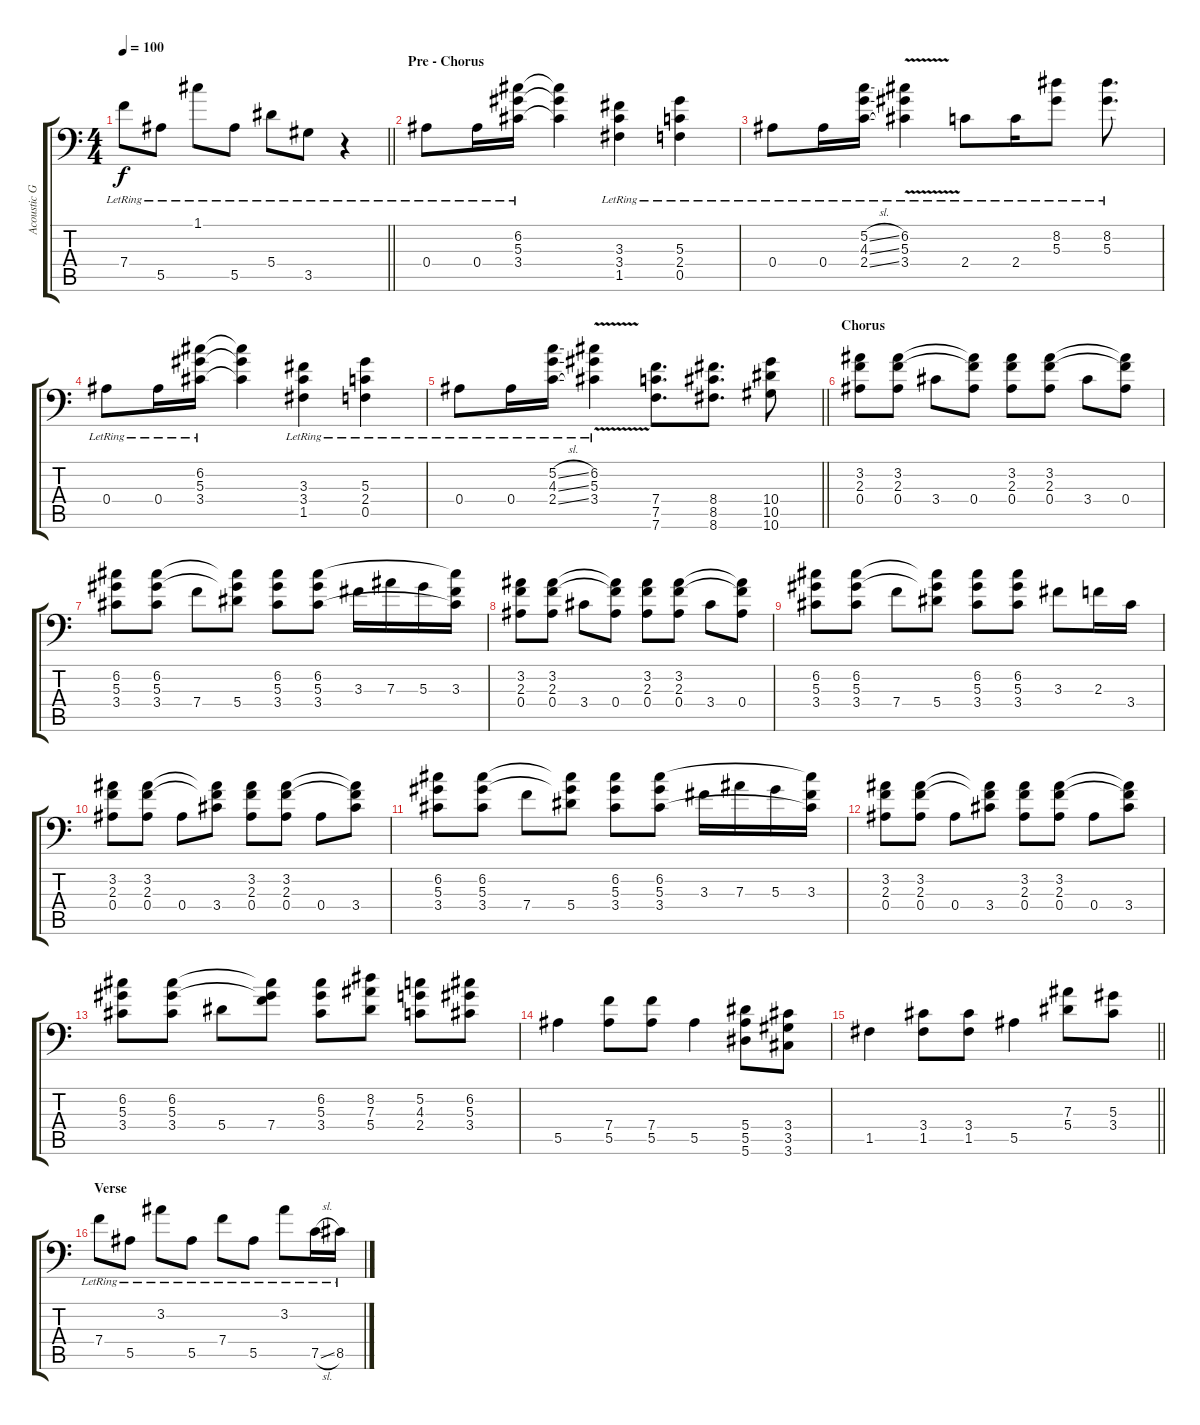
\track ("Acoustic Guitar" "Acoustic G") {instrument acousticguitarsteel}
\staff {score tabs}
\tuning (C4 G3 Eb3 Bb2 F2 Bb1) {hide}
\ts (4 4)
\tempo 100
\clef f4
\barLineRight lightlight
\ks c
7.4{lr}.8{dy f} 5.5{lr}.8 1.1{lr}.8 5.5{lr}.8 5.4{lr}.8 3.5{lr}.8 r.4 |
\section ("" "Pre - Chorus")
0.4{lr}.8 0.4{lr}.16 (6.2{lr} 5.3 3.4).16 (6.2{t} 5.3{t} 3.4{t}).4 (3.3{lr} 3.4 1.5).4 (5.3{lr} 2.4 0.5).4 |
0.4{lr}.8 0.4{lr}.16 (5.2{sl lr} 4.3{sl} 2.4{sl lr}).16 (6.2{v lr} 5.3 3.4{lr}).4 2.4{lr}.8 2.4{lr}.16 (8.2{lr} 5.3{lr}).8 (8.2{lr} 5.3{lr}).8{d} |
0.4{lr}.8 0.4{lr}.16 (6.2{lr} 5.3 3.4).16 (6.2{t} 5.3{t} 3.4{t}).4 (3.3{lr} 3.4 1.5).4 (5.3{lr} 2.4 0.5).4 |
\barLineRight lightlight
0.4{lr}.8 0.4{lr}.16 (5.2{sl lr} 4.3{sl} 2.4{sl lr}).16 (6.2{v lr} 5.3 3.4{lr}).4 (7.4 7.5 7.6).8{d} (8.4 8.5 8.6).8{d} (10.4 10.5 10.6).8 |
\section ("" "Chorus")
(3.2 2.3 0.4).8 (3.2 2.3 0.4).8 3.4.8 (3.2{t} 2.3{t} 0.4).8 (3.2 2.3 0.4).8 (3.2 2.3 0.4).8 3.4.8 (3.2{t} 2.3{t} 0.4).8 |
(6.2 5.3 3.4).8 (6.2 5.3 3.4).8 7.4.8 (6.2{t} 5.3{t} 5.4).8 (6.2 5.3 3.4).8 (6.2 5.3 3.4).8 3.3.16 7.3.16 5.3.16 (6.2{t} 3.3 3.4{t}).16 |
(3.2 2.3 0.4).8 (3.2 2.3 0.4).8 3.4.8 (3.2{t} 2.3{t} 0.4).8 (3.2 2.3 0.4).8 (3.2 2.3 0.4).8 3.4.8 (3.2{t} 2.3{t} 0.4).8 |
(6.2 5.3 3.4).8 (6.2 5.3 3.4).8 7.4.8 (6.2{t} 5.3{t} 5.4).8 (6.2 5.3 3.4).8 (6.2 5.3 3.4).8 3.3.8 2.3.16 3.4.16 |
(3.2 2.3 0.4).8 (3.2 2.3 0.4).8 0.4.8 (3.2{t} 2.3{t} 3.4).8 (3.2 2.3 0.4).8 (3.2 2.3 0.4).8 0.4.8 (3.2{t} 2.3{t} 3.4).8 |
(6.2 5.3 3.4).8 (6.2 5.3 3.4).8 7.4.8 (6.2{t} 5.3{t} 5.4).8 (6.2 5.3 3.4).8 (6.2 5.3 3.4).8 3.3.16 7.3.16 5.3.16 (6.2{t} 3.3 3.4{t}).16 |
(3.2 2.3 0.4).8 (3.2 2.3 0.4).8 0.4.8 (3.2{t} 2.3{t} 3.4).8 (3.2 2.3 0.4).8 (3.2 2.3 0.4).8 0.4.8 (3.2{t} 2.3{t} 3.4).8 |
(6.2 5.3 3.4).8 (6.2 5.3 3.4).8 5.4.8 (6.2{t} 5.3{t} 7.4).8 (6.2 5.3 3.4).8 (8.2 7.3 5.4).8 (5.2 4.3 2.4).8 (6.2 5.3 3.4).8 |
5.5.4 (7.4 5.5).8 (7.4 5.5).8 5.5.4 (5.4 5.5 5.6).8 (3.4 3.5 3.6).8 |
\barLineRight lightlight
1.5.4 (3.4 1.5).8 (3.4 1.5).8 5.5.4 (7.3 5.4).8 (5.3 3.4).8 |
\section ("" "Verse")
7.4{lr}.8 5.5{lr}.8 3.2{lr}.8 5.5{lr}.8 7.4{lr}.8 5.5{lr}.8 3.2{lr}.8 7.5{sl lr}.16 8.5{lr}.16
